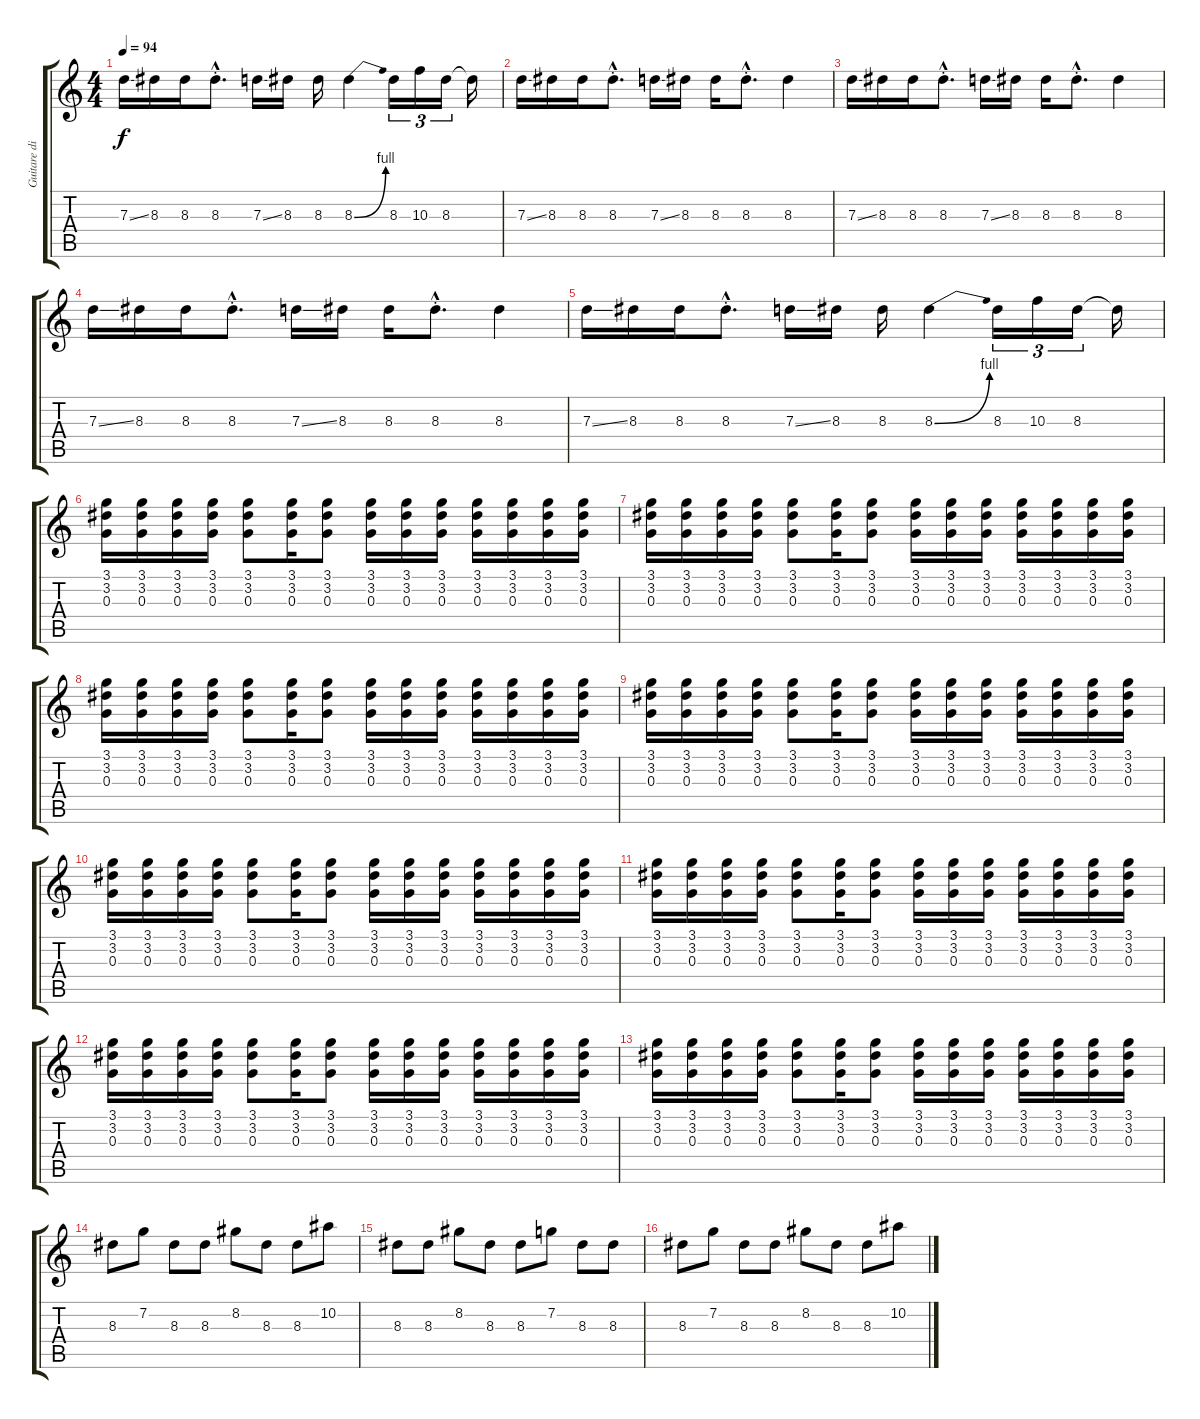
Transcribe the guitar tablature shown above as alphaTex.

\track ("Guitare disto" "Guitare di") {instrument overdrivenguitar}
\staff {score tabs}
\tuning (E4 C4 G3 C3 G2 C2) {hide}
\ts (4 4)
\tempo 94
\clef g2
\ks c
7.3{ss}.16{dy f volume 13} 8.3.16 8.3.16 8.3{hac st}.8{d} 7.3{ss}.16 8.3.16 8.3.16 8.3{be (bend 0 0 60 4)}.4 8.3.16{tu (3 2)} 10.3.16{tu (3 2)} 8.3.16{tu (3 2)} 8.3{t}.16 |
7.3{ss}.16{volume 13} 8.3.16 8.3.16 8.3{hac st}.8{d} 7.3{ss}.16 8.3.16 8.3.16 8.3{hac st}.8{d} 8.3.4 |
7.3{ss}.16{volume 13} 8.3.16 8.3.16 8.3{hac st}.8{d} 7.3{ss}.16 8.3.16 8.3.16 8.3{hac st}.8{d} 8.3.4 |
7.3{ss}.16{volume 13} 8.3.16 8.3.16 8.3{hac st}.8{d} 7.3{ss}.16 8.3.16 8.3.16 8.3{hac st}.8{d} 8.3.4 |
7.3{ss}.16{volume 13} 8.3.16 8.3.16 8.3{hac st}.8{d} 7.3{ss}.16 8.3.16 8.3.16 8.3{be (bend 0 0 60 4)}.4 8.3.16{tu (3 2)} 10.3.16{tu (3 2)} 8.3.16{tu (3 2)} 8.3{t}.16 |
(3.1 3.2 0.3).16{volume 8} (3.1 3.2 0.3).16 (3.1 3.2 0.3).16 (3.1 3.2 0.3).16 (3.1 3.2 0.3).8 (3.1 3.2 0.3).16 (3.1 3.2 0.3).8 (3.1 3.2 0.3).16 (3.1 3.2 0.3).16 (3.1 3.2 0.3).16 (3.1 3.2 0.3).16 (3.1 3.2 0.3).16 (3.1 3.2 0.3).16 (3.1 3.2 0.3).16 |
(3.1 3.2 0.3).16 (3.1 3.2 0.3).16 (3.1 3.2 0.3).16 (3.1 3.2 0.3).16 (3.1 3.2 0.3).8 (3.1 3.2 0.3).16 (3.1 3.2 0.3).8 (3.1 3.2 0.3).16 (3.1 3.2 0.3).16 (3.1 3.2 0.3).16 (3.1 3.2 0.3).16 (3.1 3.2 0.3).16 (3.1 3.2 0.3).16 (3.1 3.2 0.3).16 |
(3.1 3.2 0.3).16 (3.1 3.2 0.3).16 (3.1 3.2 0.3).16 (3.1 3.2 0.3).16 (3.1 3.2 0.3).8 (3.1 3.2 0.3).16 (3.1 3.2 0.3).8 (3.1 3.2 0.3).16 (3.1 3.2 0.3).16 (3.1 3.2 0.3).16 (3.1 3.2 0.3).16 (3.1 3.2 0.3).16 (3.1 3.2 0.3).16 (3.1 3.2 0.3).16 |
(3.1 3.2 0.3).16 (3.1 3.2 0.3).16 (3.1 3.2 0.3).16 (3.1 3.2 0.3).16 (3.1 3.2 0.3).8 (3.1 3.2 0.3).16 (3.1 3.2 0.3).8 (3.1 3.2 0.3).16 (3.1 3.2 0.3).16 (3.1 3.2 0.3).16 (3.1 3.2 0.3).16 (3.1 3.2 0.3).16 (3.1 3.2 0.3).16 (3.1 3.2 0.3).16 |
(3.1 3.2 0.3).16 (3.1 3.2 0.3).16 (3.1 3.2 0.3).16 (3.1 3.2 0.3).16 (3.1 3.2 0.3).8 (3.1 3.2 0.3).16 (3.1 3.2 0.3).8 (3.1 3.2 0.3).16 (3.1 3.2 0.3).16 (3.1 3.2 0.3).16 (3.1 3.2 0.3).16 (3.1 3.2 0.3).16 (3.1 3.2 0.3).16 (3.1 3.2 0.3).16 |
(3.1 3.2 0.3).16 (3.1 3.2 0.3).16 (3.1 3.2 0.3).16 (3.1 3.2 0.3).16 (3.1 3.2 0.3).8 (3.1 3.2 0.3).16 (3.1 3.2 0.3).8 (3.1 3.2 0.3).16 (3.1 3.2 0.3).16 (3.1 3.2 0.3).16 (3.1 3.2 0.3).16 (3.1 3.2 0.3).16 (3.1 3.2 0.3).16 (3.1 3.2 0.3).16 |
(3.1 3.2 0.3).16 (3.1 3.2 0.3).16 (3.1 3.2 0.3).16 (3.1 3.2 0.3).16 (3.1 3.2 0.3).8 (3.1 3.2 0.3).16 (3.1 3.2 0.3).8 (3.1 3.2 0.3).16 (3.1 3.2 0.3).16 (3.1 3.2 0.3).16 (3.1 3.2 0.3).16 (3.1 3.2 0.3).16 (3.1 3.2 0.3).16 (3.1 3.2 0.3).16 |
(3.1 3.2 0.3).16 (3.1 3.2 0.3).16 (3.1 3.2 0.3).16 (3.1 3.2 0.3).16 (3.1 3.2 0.3).8 (3.1 3.2 0.3).16 (3.1 3.2 0.3).8 (3.1 3.2 0.3).16 (3.1 3.2 0.3).16 (3.1 3.2 0.3).16 (3.1 3.2 0.3).16 (3.1 3.2 0.3).16 (3.1 3.2 0.3).16 (3.1 3.2 0.3).16 |
8.3.8{volume 16} 7.2.8 8.3.8 8.3.8 8.2.8 8.3.8 8.3.8 10.2.8 |
8.3.8 8.3.8 8.2.8 8.3.8 8.3.8 7.2.8 8.3.8 8.3.8 |
8.3.8 7.2.8 8.3.8 8.3.8 8.2.8 8.3.8 8.3.8 10.2.8
